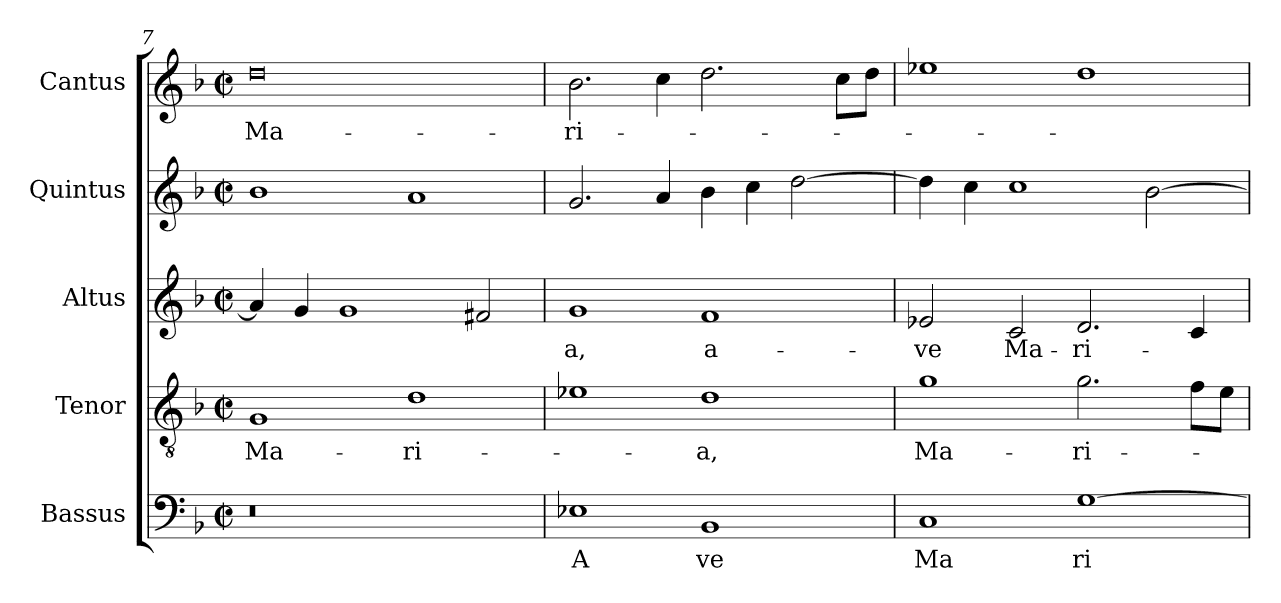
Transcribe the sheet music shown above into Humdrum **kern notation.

**kern	**text	**kern	**text	**kern	**text	**kern	**kern	**text
*part5	*part5	*part4	*part4	*part3	*part3	*part2	*part1	*part1
*staff5	*staff5	*staff4	*staff4	*staff3	*staff3	*staff2	*staff1	*staff1
*I"Bassus	*	*I"Tenor	*	*I"Altus	*	*I"Quintus	*I"Cantus	*
!!LO:LB:g=z
*clefF4	*	*clefGv2	*	*clefG2	*	*clefG2	*clefG2	*
*k[b-]	*	*k[b-]	*	*k[b-]	*	*k[b-]	*k[b-]	*
*F:	*	*F:	*	*F:	*	*F:	*F:	*
*M2/2	*	*M2/2	*	*M2/2	*	*M2/2	*M2/2	*
*met(c|)	*	*met(c|)	*	*met(c|)	*	*met(c|)	*met(c|)	*
=7	=7	=7	=7	=7	=7	=7	=7	=7
!	!	!	!LO:LY:b:cj	!	!	!	!	!LO:LY:b:cj
0r	.	1G	Ma-	4a/]	.	1b-	0dd	Ma-
.	.	.	.	4g/	.	.	.	.
.	.	.	.	1g	.	.	.	.
!	!	!	!LO:LY:b:cj	!	!	!	!	!
.	.	1d	-ri-	.	.	1a	.	.
.	.	.	.	2f#/	.	.	.	.
=8	=8	=8	=8	=8	=8	=8	=8	=8
!	!LO:LY:b:cj	!	!	!	!LO:LY:b:cj	!	!	!LO:LY:b:cj
1E-X	A	1e-X	.	1g	a,	2.g/	2.b-\	-ri-
.	.	.	.	.	.	4a/	4cc\	.
!	!LO:LY:b:cj	!	!LO:LY:b:cj	!	!LO:LY:b:cj	!	!	!
1BB-	ve	1d	-a,	1f	a-	4b-\	2.dd\	.
.	.	.	.	.	.	4cc\	.	.
.	.	.	.	.	.	[>2dd\	.	.
.	.	.	.	.	.	.	8cc\L	.
.	.	.	.	.	.	.	8dd\J	.
=9	=9	=9	=9	=9	=9	=9	=9	=9
!	!LO:LY:b:cj	!	!LO:LY:b:cj	!	!LO:LY:b:cj	!	!	!
1C	Ma	1g	Ma-	2e-X/	-ve	4dd\]	1ee-	.
.	.	.	.	.	.	4cc\	.	.
!	!	!	!	!	!LO:LY:b:cj	!	!	!
.	.	.	.	2c/	Ma-	1cc	.	.
!	!LO:LY:b:cj	!	!LO:LY:b:cj	!	!LO:LY:b:cj	!	!	!
[>1G	ri	2.g\	-ri-	2.d/	-ri-	.	1dd	.
.	.	.	.	.	.	[>2b-\	.	.
.	.	8f\L	.	4c/	.	.	.	.
.	.	8e\J	.	.	.	.	.	.
=	=	=	=	=	=	=	=	=
*-	*-	*-	*-	*-	*-	*-	*-	*-
